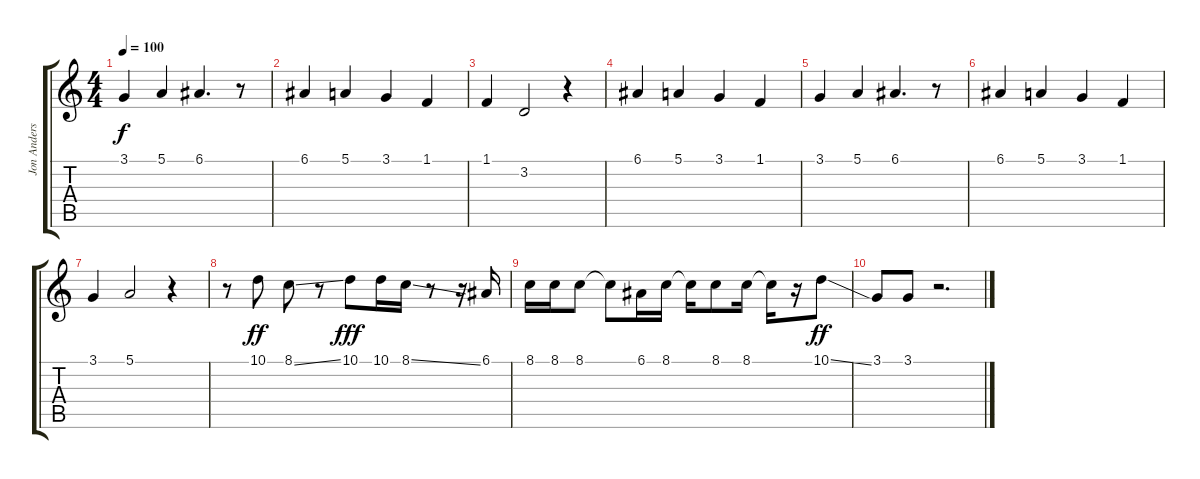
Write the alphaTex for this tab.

\track ("Jon Anderson" "Jon Anders") {instrument choiraahs}
\staff {score tabs}
\tuning (E4 B3 G3 D3 A2 E2) {hide}
\ts (4 4)
\tempo 100
\clef g2
\ks c
3.1.4{dy f} 5.1.4 6.1.4{d} r.8 |
6.1.4 5.1.4 3.1.4 1.1.4 |
1.1.4 3.2.2 r.4 |
6.1.4 5.1.4 3.1.4 1.1.4 |
3.1.4 5.1.4 6.1.4{d} r.8 |
6.1.4 5.1.4 3.1.4 1.1.4 |
3.1.4 5.1.2 r.4 |
r.8 10.1.8{dy ff} 8.1{ss}.8 r.8 10.1.8{dy fff} 10.1.16 8.1{ss}.16 r.8 r.16 6.1.16 |
8.1.16 8.1.16 8.1.8 8.1{t}.8 6.1.16 8.1.16 8.1{t}.16 8.1.8 8.1.16 8.1{t}.16 r.16 10.1{ss}.8{dy ff} |
3.1.8 3.1.8 r.2{d}
